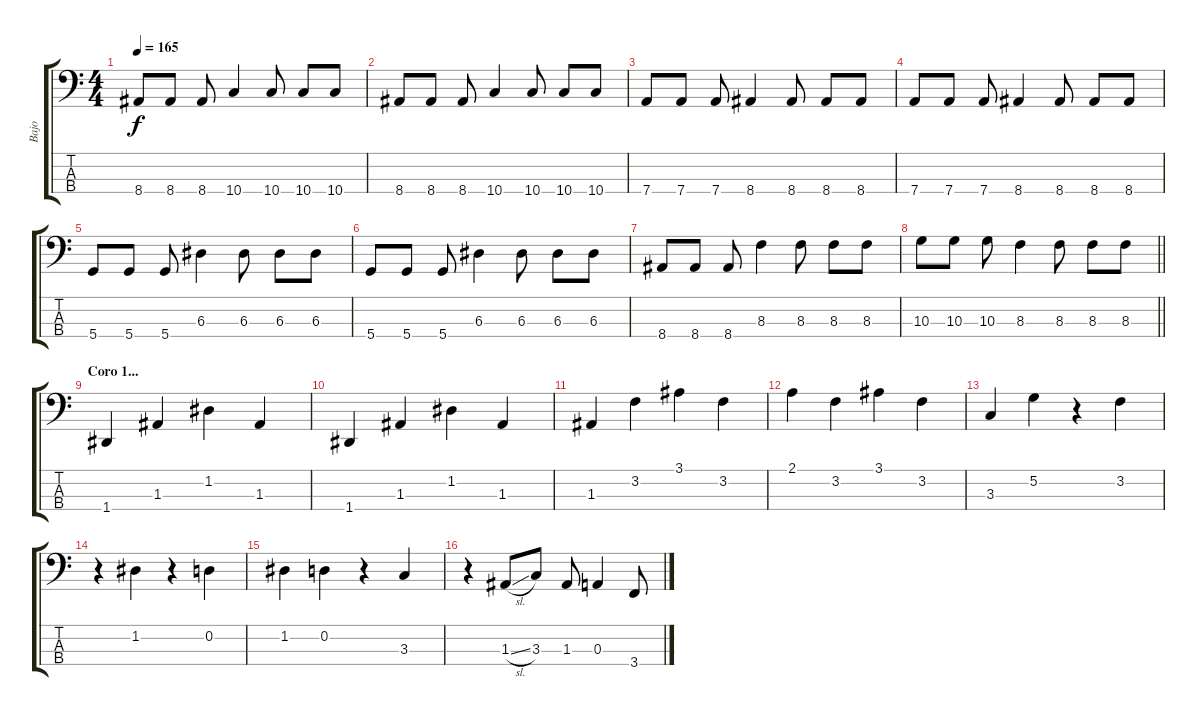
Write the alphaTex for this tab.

\track ("Bajo" "Bajo") {instrument electricbasspick}
\staff {score tabs}
\tuning (G2 D2 A1 D1) {hide}
\ts (4 4)
\tempo 165
\clef f4
\ks c
8.4.8{dy f} 8.4.8 8.4.8 10.4.4 10.4.8 10.4.8 10.4.8 |
8.4.8 8.4.8 8.4.8 10.4.4 10.4.8 10.4.8 10.4.8 |
7.4.8 7.4.8 7.4.8 8.4.4 8.4.8 8.4.8 8.4.8 |
7.4.8 7.4.8 7.4.8 8.4.4 8.4.8 8.4.8 8.4.8 |
5.4.8 5.4.8 5.4.8 6.3.4 6.3.8 6.3.8 6.3.8 |
5.4.8 5.4.8 5.4.8 6.3.4 6.3.8 6.3.8 6.3.8 |
8.4.8 8.4.8 8.4.8 8.3.4 8.3.8 8.3.8 8.3.8 |
\barLineRight lightlight
10.3.8 10.3.8 10.3.8 8.3.4 8.3.8 8.3.8 8.3.8 |
\section ("" "Coro 1...")
1.4.4 1.3.4 1.2.4 1.3.4 |
1.4.4 1.3.4 1.2.4 1.3.4 |
1.3.4 3.2.4 3.1.4 3.2.4 |
2.1.4 3.2.4 3.1.4 3.2.4 |
3.3.4 5.2.4 r.4 3.2.4 |
r.4 1.2.4 r.4 0.2.4 |
1.2.4 0.2.4 r.4 3.3.4 |
r.4 1.3{sl}.8 3.3.8 1.3.8 0.3.4 3.4.8
